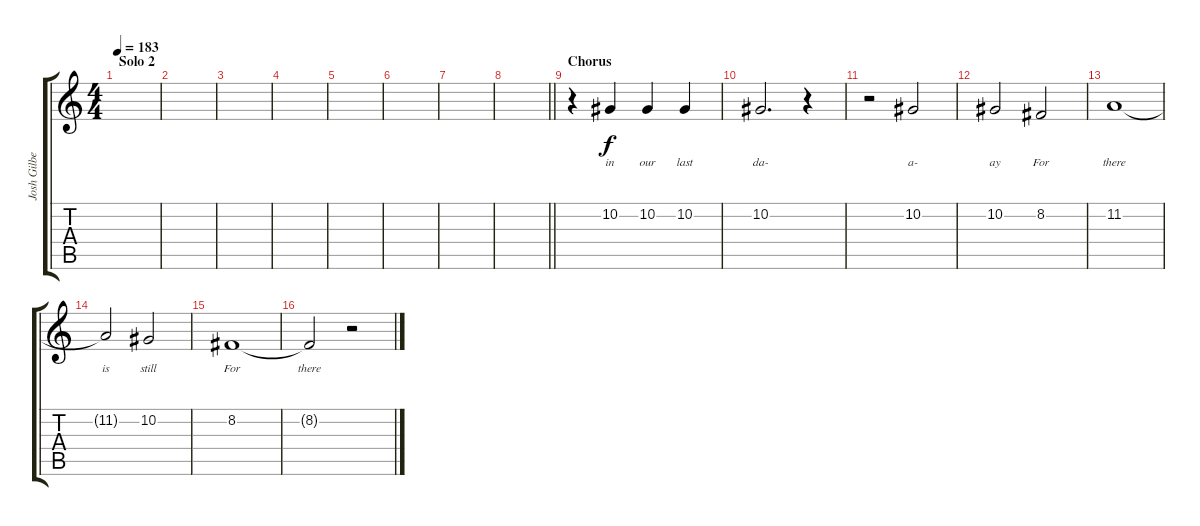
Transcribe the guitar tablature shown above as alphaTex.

\track ("Josh Gilbert (Vocals)" "Josh Gilbe") {instrument stringensemble1}
\staff {score tabs}
\tuning (Eb4 Bb3 Gb3 Db3 Ab2 Db2) {hide}
\ts (4 4)
\section ("" "Solo 2")
\tempo 183
\clef g2
\ks c
|
|
|
|
|
|
|
\barLineRight lightlight
|
\section ("" "Chorus")
r.4 10.2.4{lyrics (0 "in") lyrics (1 "") lyrics (2 "") lyrics (3 "") lyrics (4 "")} 10.2.4{lyrics (0 "our") lyrics (1 "") lyrics (2 "") lyrics (3 "") lyrics (4 "")} 10.2.4{lyrics (0 "last") lyrics (1 "") lyrics (2 "") lyrics (3 "") lyrics (4 "")} |
10.2.2{d lyrics (0 "da-") lyrics (1 "") lyrics (2 "") lyrics (3 "") lyrics (4 "")} r.4 |
r.2 10.2.2{lyrics (0 "a-") lyrics (1 "") lyrics (2 "") lyrics (3 "") lyrics (4 "")} |
10.2.2{lyrics (0 "ay") lyrics (1 "") lyrics (2 "") lyrics (3 "") lyrics (4 "")} 8.2.2{lyrics (0 "For") lyrics (1 "") lyrics (2 "") lyrics (3 "") lyrics (4 "")} |
11.2.1{lyrics (0 "there") lyrics (1 "") lyrics (2 "") lyrics (3 "") lyrics (4 "")} |
11.2{t}.2{lyrics (0 "is") lyrics (1 "") lyrics (2 "") lyrics (3 "") lyrics (4 "")} 10.2.2{lyrics (0 "still") lyrics (1 "") lyrics (2 "") lyrics (3 "") lyrics (4 "")} |
8.2.1{lyrics (0 "For") lyrics (1 "") lyrics (2 "") lyrics (3 "") lyrics (4 "")} |
8.2{t}.2{lyrics (0 "there") lyrics (1 "") lyrics (2 "") lyrics (3 "") lyrics (4 "")} r.2
